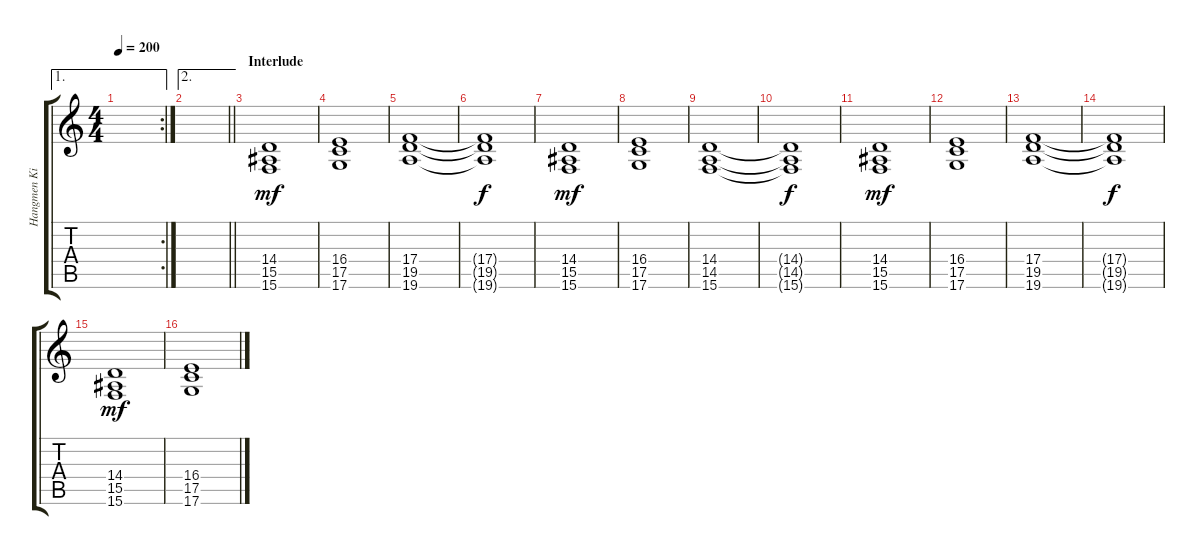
\track ("Hangmen Kinderchor " "Hangmen Ki") {instrument choiraahs}
\staff {score tabs}
\tuning (D4 A3 F3 C3 G2 D2) {hide}
\ae 1
\rc 2
\ts (4 4)
\tempo 200
\clef g2
\ks c
|
\ae 2
\barLineRight lightlight
|
\section ("" "Interlude")
(14.4 15.5 15.6).1{dy mf volume 11} |
(16.4 17.5 17.6).1 |
(17.4 19.5 19.6).1 |
(17.4{t} 19.5{t} 19.6{t}).1{dy f} |
(14.4 15.5 15.6).1{dy mf} |
(16.4 17.5 17.6).1 |
(14.4 14.5 15.6).1 |
(14.4{t} 14.5{t} 15.6{t}).1{dy f} |
(14.4 15.5 15.6).1{dy mf} |
(16.4 17.5 17.6).1 |
(17.4 19.5 19.6).1 |
(17.4{t} 19.5{t} 19.6{t}).1{dy f} |
(14.4 15.5 15.6).1{dy mf} |
(16.4 17.5 17.6).1
